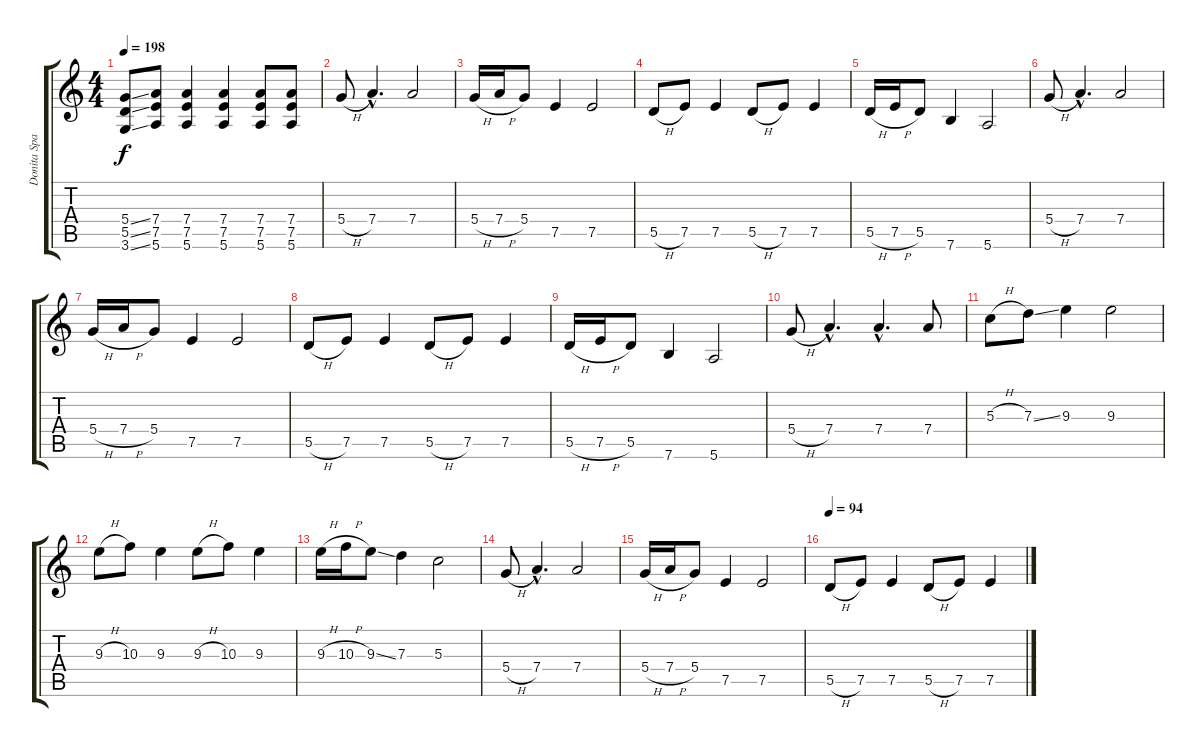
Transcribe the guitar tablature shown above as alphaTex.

\track ("Donita Sparks" "Donita Spa") {instrument distortionguitar}
\staff {score tabs}
\tuning (E4 B3 G3 D3 A2 E2) {hide}
\ts (4 4)
\tempo 198
\clef g2
\ks c
(5.4{ss} 5.5{ss} 3.6{ss}).8{dy f} (7.4 7.5 5.6).8 (7.4 7.5 5.6).4 (7.4 7.5 5.6).4 (7.4 7.5 5.6).8 (7.4 7.5 5.6).8 |
5.4{h}.8{volume 16} 7.4{hac}.4{d} 7.4.2 |
5.4{h}.16 7.4{h}.16 5.4.8 7.5.4 7.5.2 |
5.5{h}.8 7.5.8 7.5.4 5.5{h}.8 7.5.8 7.5.4 |
5.5{h}.16 7.5{h}.16 5.5.8 7.6.4 5.6.2 |
5.4{h}.8 7.4{hac}.4{d} 7.4.2 |
5.4{h}.16 7.4{h}.16 5.4.8 7.5.4 7.5.2 |
5.5{h}.8 7.5.8 7.5.4 5.5{h}.8 7.5.8 7.5.4 |
5.5{h}.16 7.5{h}.16 5.5.8 7.6.4 5.6.2 |
5.4{h}.8 7.4{hac}.4{d} 7.4{hac}.4{d} 7.4.8 |
5.3{h}.8 7.3{ss}.8 9.3.4 9.3.2 |
9.3{h}.8 10.3.8 9.3.4 9.3{h}.8 10.3.8 9.3.4 |
9.3{h}.16 10.3{h}.16 9.3{ss}.8 7.3.4 5.3.2 |
5.4{h}.8 7.4{hac}.4{d} 7.4.2 |
5.4{h}.16 7.4{h}.16 5.4.8 7.5.4 7.5.2 |
\tempo 94
5.5{h}.8 7.5.8 7.5.4 5.5{h}.8 7.5.8 7.5.4
